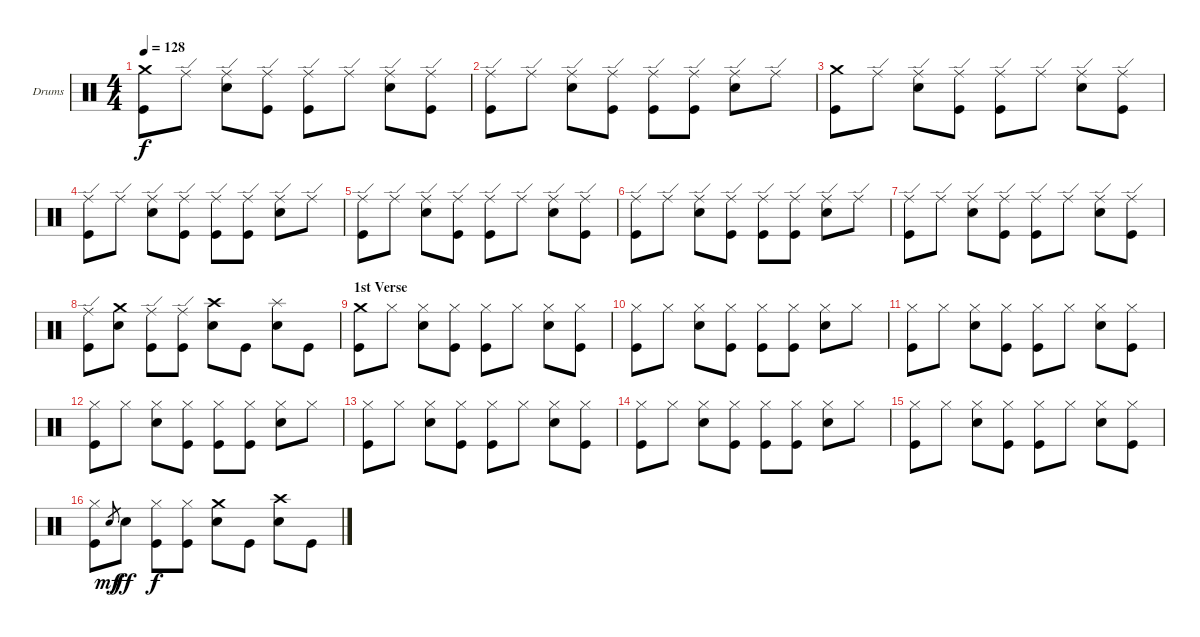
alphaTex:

\bracketExtendMode groupsimilarinstruments
\firstSystemTrackNameOrientation horizontal
\otherSystemsTrackNameOrientation horizontal
\track ("Drumkit" "Drums") {instrument percussion}
\staff {score}
\articulation defaults
\ts (4 4)
\tempo 128
\clef neutral
\ks c
("Crash medium (hit)" "Kick (hit)").8{dy f} "Ride (edge)".8 ("Ride (edge)" "Snare (hit) 2").8 ("Ride (edge)" "Kick (hit)").8 ("Ride (edge)" "Kick (hit)").8 "Ride (edge)".8 ("Ride (edge)" "Snare (hit) 2").8 ("Ride (edge)" "Kick (hit)").8 |
("Ride (edge)" "Kick (hit)").8 "Ride (edge)".8 ("Ride (edge)" "Snare (hit) 2").8 ("Ride (edge)" "Kick (hit)").8 ("Ride (edge)" "Kick (hit)").8 ("Ride (edge)" "Kick (hit)").8 ("Ride (edge)" "Snare (hit) 2").8 "Ride (edge)".8 |
("Crash medium (hit)" "Kick (hit)").8 "Ride (edge)".8 ("Ride (edge)" "Snare (hit) 2").8 ("Ride (edge)" "Kick (hit)").8 ("Ride (edge)" "Kick (hit)").8 "Ride (edge)".8 ("Ride (edge)" "Snare (hit) 2").8 ("Ride (edge)" "Kick (hit)").8 |
("Ride (edge)" "Kick (hit)").8 "Ride (edge)".8 ("Ride (edge)" "Snare (hit) 2").8 ("Ride (edge)" "Kick (hit)").8 ("Ride (edge)" "Kick (hit)").8 ("Ride (edge)" "Kick (hit)").8 ("Ride (edge)" "Snare (hit) 2").8 "Ride (edge)".8 |
("Ride (edge)" "Kick (hit)").8 "Ride (edge)".8 ("Ride (edge)" "Snare (hit) 2").8 ("Ride (edge)" "Kick (hit)").8 ("Ride (edge)" "Kick (hit)").8 "Ride (edge)".8 ("Ride (edge)" "Snare (hit) 2").8 ("Ride (edge)" "Kick (hit)").8 |
("Ride (edge)" "Kick (hit)").8 "Ride (edge)".8 ("Ride (edge)" "Snare (hit) 2").8 ("Ride (edge)" "Kick (hit)").8 ("Ride (edge)" "Kick (hit)").8 ("Ride (edge)" "Kick (hit)").8 ("Ride (edge)" "Snare (hit) 2").8 "Ride (edge)".8 |
("Ride (edge)" "Kick (hit)").8 "Ride (edge)".8 ("Ride (edge)" "Snare (hit) 2").8 ("Ride (edge)" "Kick (hit)").8 ("Ride (edge)" "Kick (hit)").8 "Ride (edge)".8 ("Ride (edge)" "Snare (hit) 2").8 ("Ride (edge)" "Kick (hit)").8 |
("Ride (edge)" "Kick (hit)").8 ("Crash medium (hit)" "Snare (hit) 2").8 ("Ride (edge)" "Kick (hit)").8 ("Ride (edge)" "Kick (hit)").8 ("Crash high (hit)" "Snare (hit) 2").8 "Kick (hit)".8 ("Splash (hit)" "Snare (hit) 2").8 "Kick (hit)".8 |
\section ("" "1st Verse")
("Crash medium (hit)" "Kick (hit)").8 "Hi-Hat (closed)".8 ("Hi-Hat (closed)" "Snare (hit) 2").8 ("Hi-Hat (closed)" "Kick (hit)").8 ("Hi-Hat (closed)" "Kick (hit)").8 "Hi-Hat (closed)".8 ("Hi-Hat (closed)" "Snare (hit) 2").8 ("Hi-Hat (closed)" "Kick (hit)").8 |
("Hi-Hat (closed)" "Kick (hit)").8 "Hi-Hat (closed)".8 ("Hi-Hat (closed)" "Snare (hit) 2").8 ("Hi-Hat (closed)" "Kick (hit)").8 ("Hi-Hat (closed)" "Kick (hit)").8 ("Hi-Hat (closed)" "Kick (hit)").8 ("Hi-Hat (closed)" "Snare (hit) 2").8 "Hi-Hat (closed)".8 |
("Hi-Hat (closed)" "Kick (hit)").8 "Hi-Hat (closed)".8 ("Hi-Hat (closed)" "Snare (hit) 2").8 ("Hi-Hat (closed)" "Kick (hit)").8 ("Hi-Hat (closed)" "Kick (hit)").8 "Hi-Hat (closed)".8 ("Hi-Hat (closed)" "Snare (hit) 2").8 ("Hi-Hat (closed)" "Kick (hit)").8 |
("Hi-Hat (closed)" "Kick (hit)").8 "Hi-Hat (closed)".8 ("Hi-Hat (closed)" "Snare (hit) 2").8 ("Hi-Hat (closed)" "Kick (hit)").8 ("Hi-Hat (closed)" "Kick (hit)").8 ("Hi-Hat (closed)" "Kick (hit)").8 ("Hi-Hat (closed)" "Snare (hit) 2").8 "Hi-Hat (closed)".8 |
("Hi-Hat (closed)" "Kick (hit)").8 "Hi-Hat (closed)".8 ("Hi-Hat (closed)" "Snare (hit) 2").8 ("Hi-Hat (closed)" "Kick (hit)").8 ("Hi-Hat (closed)" "Kick (hit)").8 "Hi-Hat (closed)".8 ("Hi-Hat (closed)" "Snare (hit) 2").8 ("Hi-Hat (closed)" "Kick (hit)").8 |
("Hi-Hat (closed)" "Kick (hit)").8 "Hi-Hat (closed)".8 ("Hi-Hat (closed)" "Snare (hit) 2").8 ("Hi-Hat (closed)" "Kick (hit)").8 ("Hi-Hat (closed)" "Kick (hit)").8 ("Hi-Hat (closed)" "Kick (hit)").8 ("Hi-Hat (closed)" "Snare (hit) 2").8 "Hi-Hat (closed)".8 |
("Hi-Hat (closed)" "Kick (hit)").8 "Hi-Hat (closed)".8 ("Hi-Hat (closed)" "Snare (hit) 2").8 ("Hi-Hat (closed)" "Kick (hit)").8 ("Hi-Hat (closed)" "Kick (hit)").8 "Hi-Hat (closed)".8 ("Hi-Hat (closed)" "Snare (hit) 2").8 ("Hi-Hat (closed)" "Kick (hit)").8 |
("Hi-Hat (closed)" "Kick (hit)").8 "Snare (hit) 2".8{gr dy mf} "Snare (hit) 2".8{dy ff} ("Hi-Hat (closed)" "Kick (hit)").8{dy f} ("Hi-Hat (closed)" "Kick (hit)").8 ("Crash medium (hit)" "Snare (hit) 2").8 "Kick (hit)".8 ("Crash high (hit)" "Snare (hit) 2").8 "Kick (hit)".8
